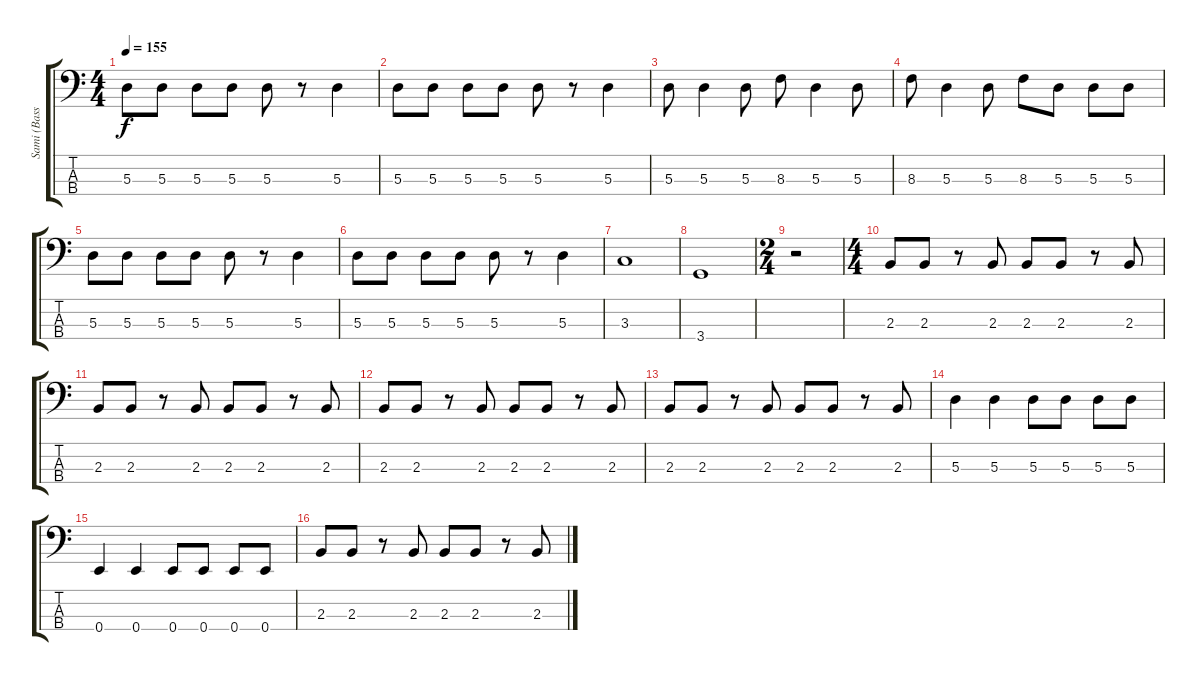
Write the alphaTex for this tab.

\track ("Sami (Bass)" "Sami (Bass") {instrument electricbasspick}
\staff {score tabs}
\tuning (G2 D2 A1 E1) {hide}
\ts (4 4)
\tempo 155
\clef f4
\ks c
5.3.8{dy f} 5.3.8 5.3.8 5.3.8 5.3.8 r.8 5.3.4 |
5.3.8 5.3.8 5.3.8 5.3.8 5.3.8 r.8 5.3.4 |
5.3.8 5.3.4 5.3.8 8.3.8 5.3.4 5.3.8 |
8.3.8 5.3.4 5.3.8 8.3.8 5.3.8 5.3.8 5.3.8 |
5.3.8 5.3.8 5.3.8 5.3.8 5.3.8 r.8 5.3.4 |
5.3.8 5.3.8 5.3.8 5.3.8 5.3.8 r.8 5.3.4 |
3.3.1 |
3.4.1 |
\ts (2 4)
r.2 |
\ts (4 4)
2.3.8 2.3.8 r.8 2.3.8 2.3.8 2.3.8 r.8 2.3.8 |
2.3.8 2.3.8 r.8 2.3.8 2.3.8 2.3.8 r.8 2.3.8 |
2.3.8 2.3.8 r.8 2.3.8 2.3.8 2.3.8 r.8 2.3.8 |
2.3.8 2.3.8 r.8 2.3.8 2.3.8 2.3.8 r.8 2.3.8 |
5.3.4 5.3.4 5.3.8 5.3.8 5.3.8 5.3.8 |
0.4.4 0.4.4 0.4.8 0.4.8 0.4.8 0.4.8 |
2.3.8 2.3.8 r.8 2.3.8 2.3.8 2.3.8 r.8 2.3.8
